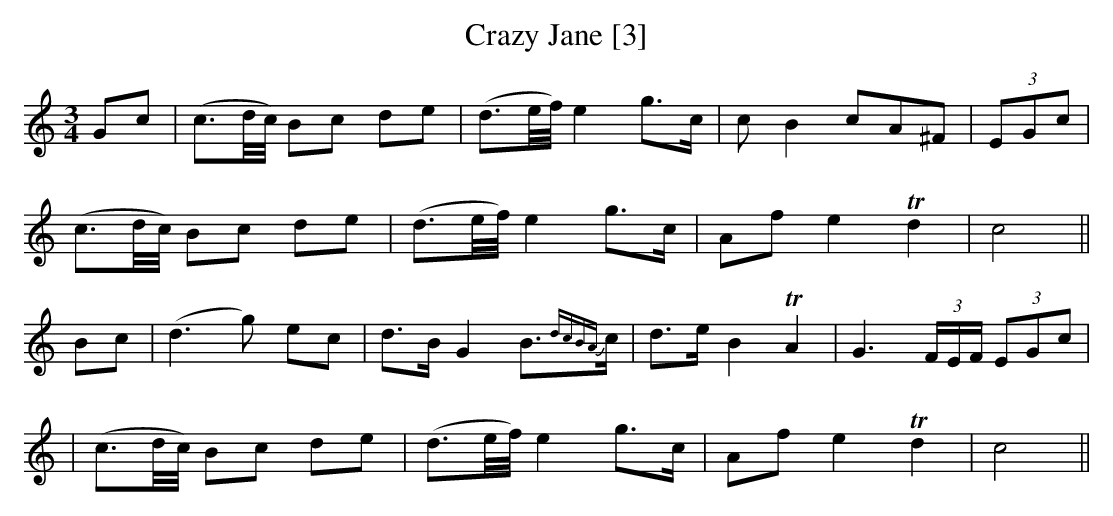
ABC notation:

X:1
T:Crazy Jane [3]
M:3/4
L:1/8
K:C
Gc|(c>d/2c/4) Bc de|(d>e/2f/4) e2 g>c|c B2 cA^F|(3EGc|
(c>d/2c/4) Bc de|(d>e/2f/4) e2 g>c|Af e2 Td2|c4||
Bc|(d3g) ec|d>B G2 B>{dcBA}c|d>e B2 TA2|G3 (3F/E/F/ (3EGc|
|(c>d/2c/4) Bc de|(d>e/2f/4) e2 g>c|Af e2 Td2|c4||
